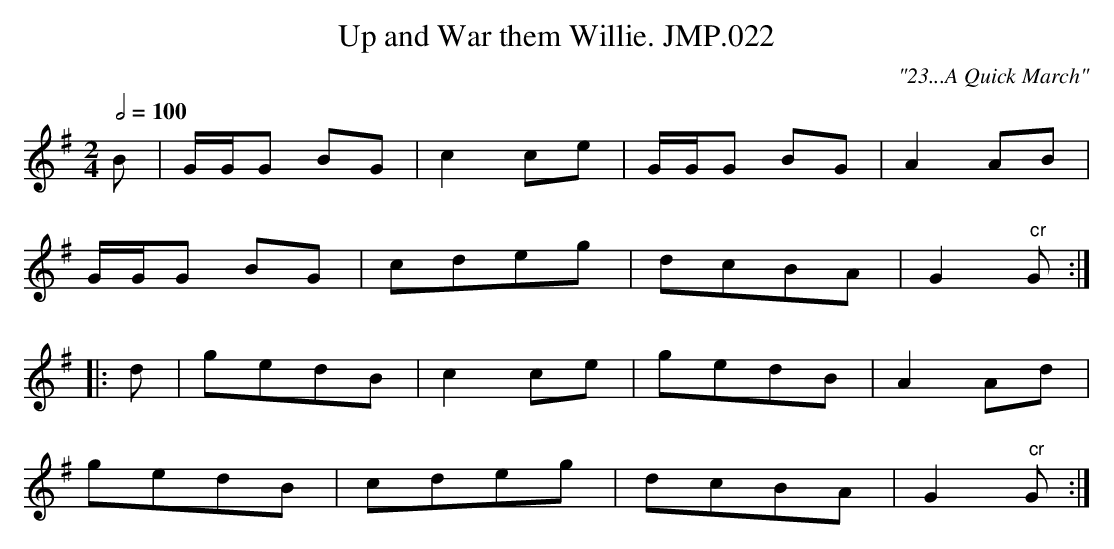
X:1
T:Up and War them Willie. JMP.022
M:2/4
L:1/8
Q:1/2=100
C:"23...A Quick March"
K:G major
B | G/G/G BG | c2ce | G/G/G BG | A2 AB |
G/G/G BG | cdeg | dcBA | G2 " cr"G :|
|:d| gedB | c2 ce | gedB | A2Ad |
gedB | cdeg | dcBA | G2 " cr"G :|
